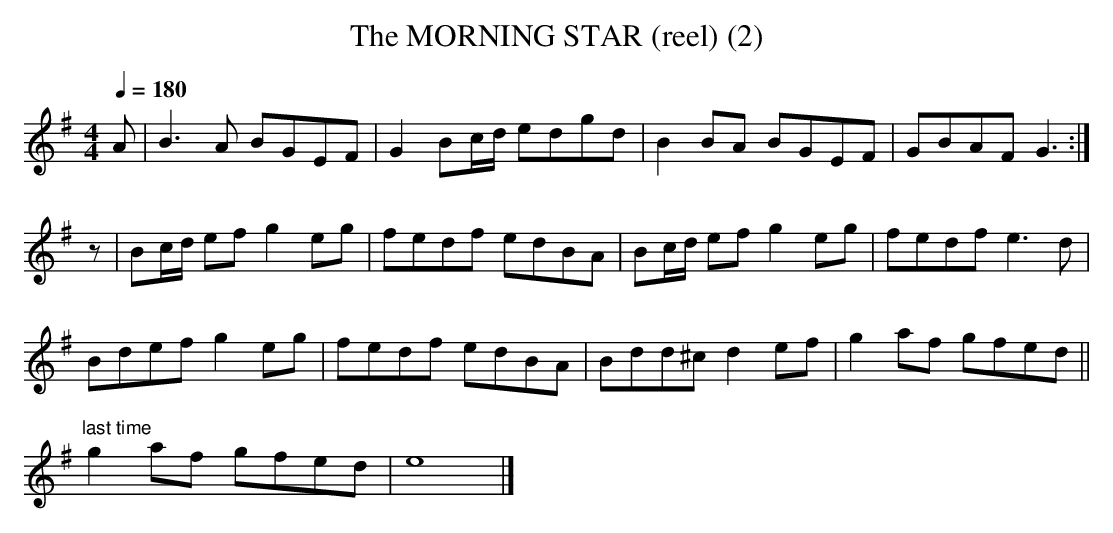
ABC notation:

X:1
T:MORNING STAR (reel) (2), The
M:4/4
L:1/8
Q:1/4=180
K:G
A|B3A BGEF|G2 Bc/d/ edgd|B2BA BGEF|GBAF G3 :|
z|Bc/d/ ef g2eg|fedf edBA|Bc/d/ ef g2eg|fedf e3d|
Bdef g2eg|fedf edBA|Bdd^c d2ef|g2af gfed||"last time"
g2af gfed|e8|]
